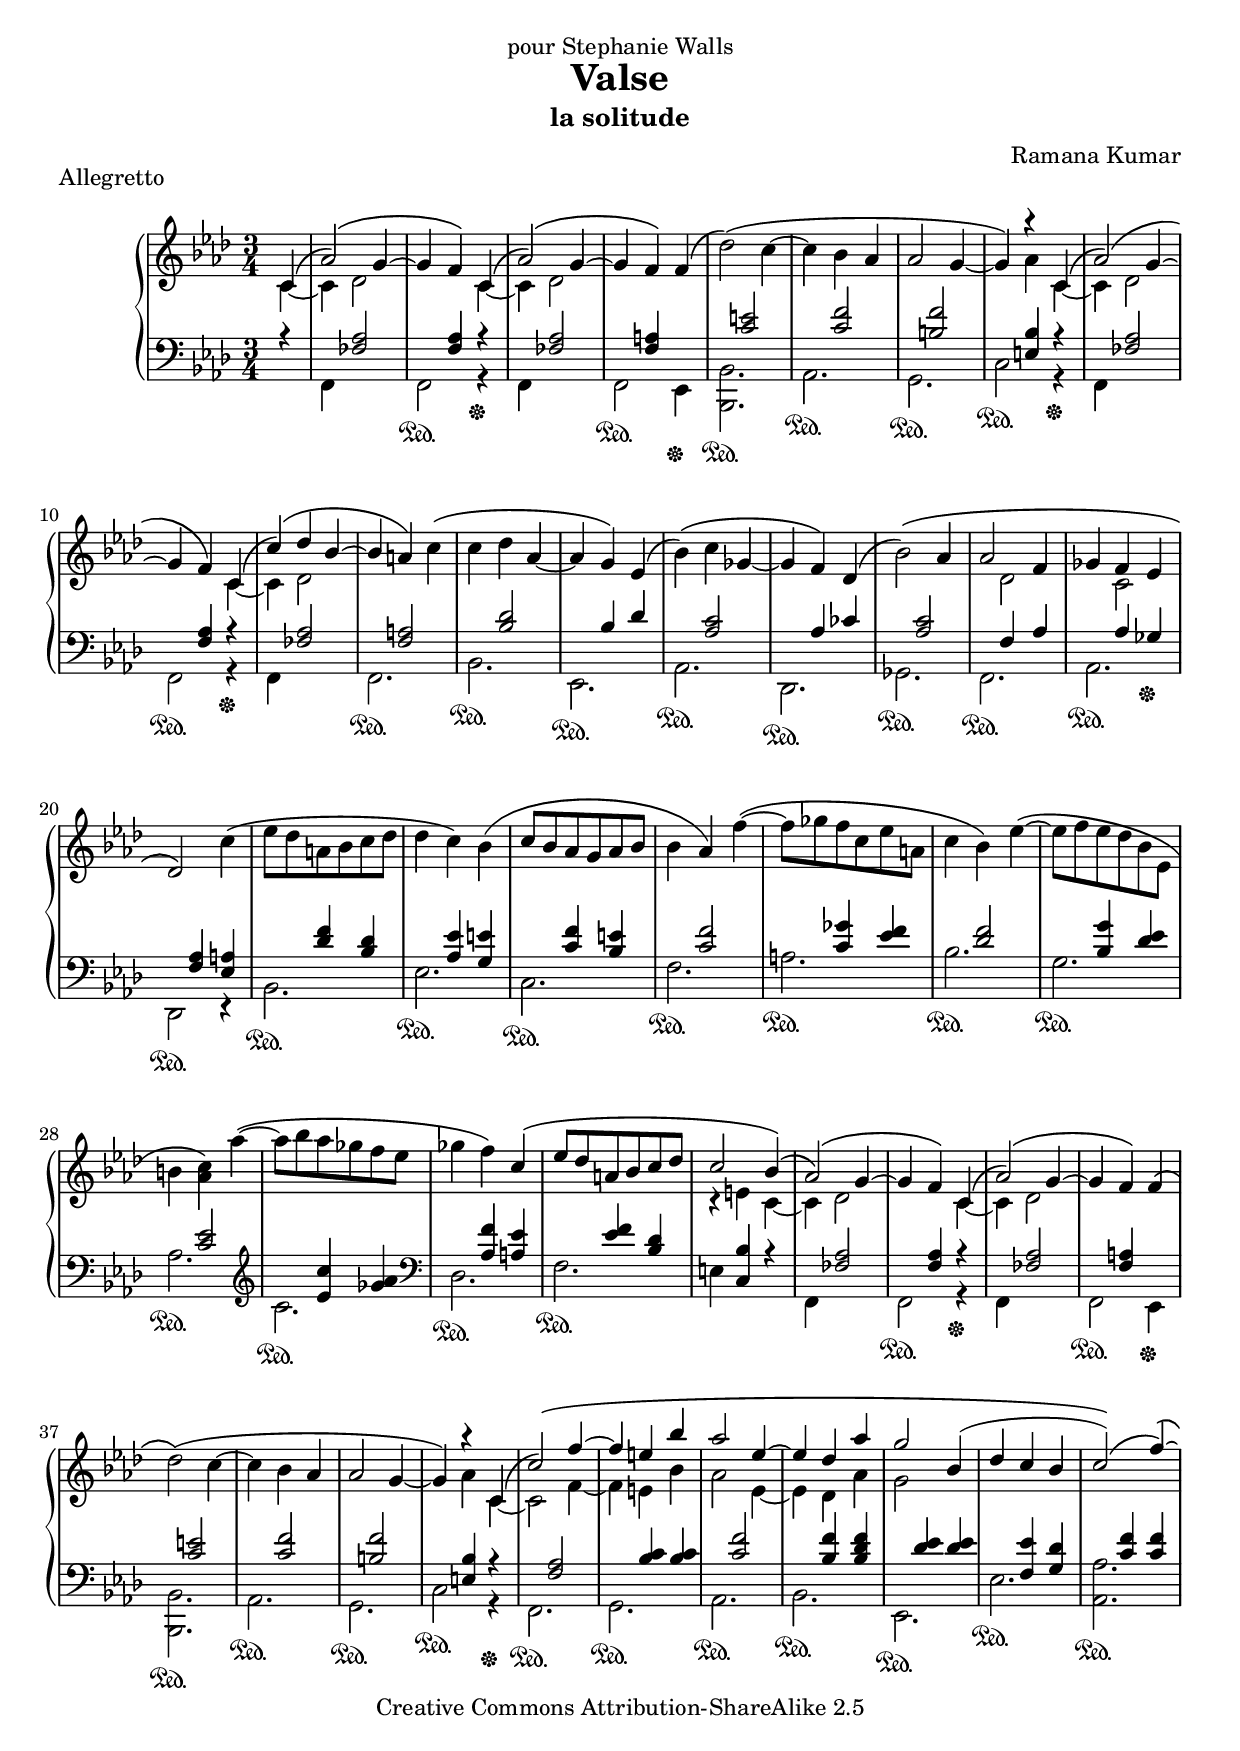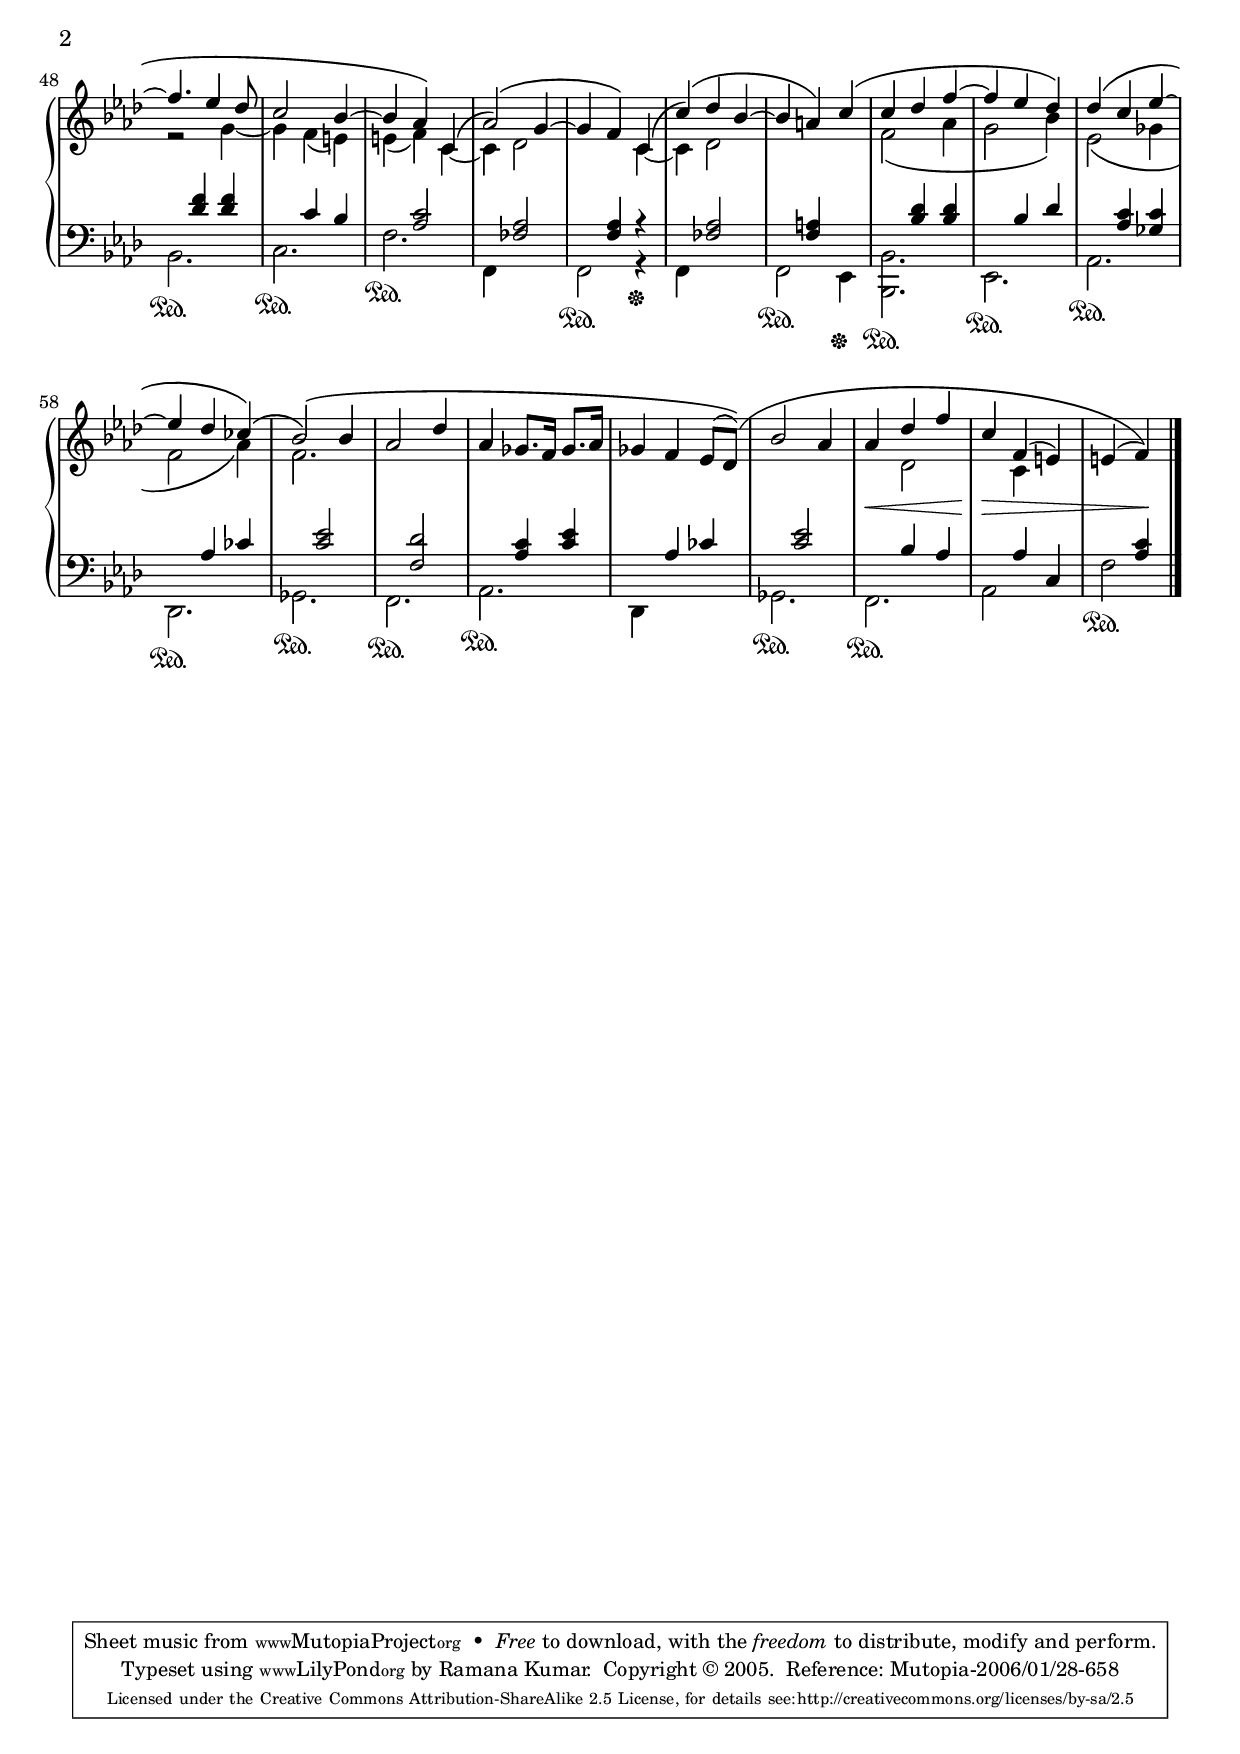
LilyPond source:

\version "2.6.5"

\header {
	title = "Valse"
	subtitle = "la solitude"
	composer = "Ramana Kumar"
	date = "2002"
	piece = "Allegretto"
	dedication = "pour Stephanie Walls"
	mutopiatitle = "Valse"
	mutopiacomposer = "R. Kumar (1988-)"
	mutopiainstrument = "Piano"
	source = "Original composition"
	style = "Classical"
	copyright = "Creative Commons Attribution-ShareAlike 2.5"
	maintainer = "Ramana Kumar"
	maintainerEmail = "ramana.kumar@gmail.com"
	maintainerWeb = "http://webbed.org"
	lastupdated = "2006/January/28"

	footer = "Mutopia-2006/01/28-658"
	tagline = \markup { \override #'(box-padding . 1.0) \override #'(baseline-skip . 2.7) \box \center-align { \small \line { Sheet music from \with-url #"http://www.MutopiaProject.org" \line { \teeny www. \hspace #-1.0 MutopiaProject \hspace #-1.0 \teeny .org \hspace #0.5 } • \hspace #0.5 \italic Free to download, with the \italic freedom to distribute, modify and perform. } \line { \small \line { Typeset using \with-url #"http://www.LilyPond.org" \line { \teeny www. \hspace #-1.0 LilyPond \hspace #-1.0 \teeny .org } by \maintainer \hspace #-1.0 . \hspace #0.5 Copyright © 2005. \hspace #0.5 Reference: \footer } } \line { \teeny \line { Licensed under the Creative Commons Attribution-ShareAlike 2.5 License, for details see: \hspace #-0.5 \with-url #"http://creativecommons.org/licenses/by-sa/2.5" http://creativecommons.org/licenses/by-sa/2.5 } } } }
}

\score {
	\context PianoStaff <<
		\context Staff = right <<
			\clef treble
			\key f \minor
			\time 3/4
			{
				\partial 4*1 << {\phrasingSlurUp c'4\(} \\ {c'4 ~} >> |
				<< {aes'2\)\( g'4 ~} \\ {c'4 des'2} >> |
				<< {g'4 f'\) c'4\(} \\ {s2 c'4 ~} >> |
				<< {aes'2\)\( g'4 ~} \\ {c'4 des'2} >> |
				<< {g'4 f'\)} \\ {s2} >> f'4\( |
				des''2\)\( c''4 ~ |
				c''4 bes' aes' |
				aes'2 g'4 ~ |
				g'4\) << {\phrasingSlurUp r4 c'4\(} \\ {aes' c' ~} >> |
				<< {aes'2\)\( g'4 ~} \\ {c'4 des'2} >> |
				<< {g'4 f'\) c'4\(} \\ {s2 c'4 ~} >> |
				<< {c''4\)\( des'' bes' ~} \\ {c'4 des'2} >> |
				<< {bes'4 a'\)} \\ {s2} >> c''4\( |
				c''4 des'' aes' ~ |
				aes' g'\) ees'\( |
				bes'4\)\( c'' ges' ~ |
				ges'4 f'\) des'\( |
				bes'2\)\( aes'4 |
				<< {aes'2 f'4} \\ {s4 des'2} >> |
				ges'4 << {f'4 ees'} \\ {c'2} >> |
				des'2\) c''4\( |
				ees''8 des'' a' bes' c'' des'' |
				des''4 c''\) bes'\( |
				c''8 bes' aes' g' aes' bes' |
				bes'4 aes'\) f'' ~\( |
				f''8 ges'' f'' c'' ees'' a' |
				c''4 bes'\) ees'' ~\( |
				ees''8 f'' ees'' des'' bes' ees' |
				b'4 <aes' c''>\) aes'' ~\( |
				aes''8 bes'' aes'' ges'' f'' ees'' |
				ges''4 f''\) << {\phrasingSlurUp c''\(} \\ {s4} >> |
				<< {ees''8 des'' a' bes' c'' des''} \\ {s2.} >> |
				<< {c''2 bes'4\)\(} \\ {r4 e' c' ~} >> |
				<< {aes'2\)\( g'4 ~} \\ {c'4 des'2 } >>|
				<< {g'4 f'\) c'4\(} \\ {s2 c'4 ~} >> |
				<< {aes'2\)\( g'4 ~} \\ {c'4 des'2} >> |
				<< {g'4 f'\)} \\ {s2} >> f'4\( |
				des''2\)\( c''4 ~ |
				c''4 bes' aes' |
				aes'2 g'4 ~ |
				g'4\) << {r4 \phrasingSlurUp  c'4\(} \\ {aes' c' ~} >> |
				<< {c''2\)\( f''4 ~} \\ {c'2 f'4 ~} >> |
				<< {f''4 e'' bes''} \\ {f'4 e' bes'} >> |
				<< {aes''2 ees''4 ~} \\ {aes'2 ees'4 ~} >> |
				<< {ees''4 des'' aes''} \\ {ees'4 des' aes'} >> |
				<< {g''2 bes'4(} \\ {g'2 s4} >> |
				<< {des''4 c'' bes'} \\ {s2.} >> |
				<< {c''2)\)\( f''4 ~\)\(} \\ {s2.} >> |
				<< {f''4. ees''4 des''8} \\ {r2 g'4 ~} >> |
				<< {c''2 bes'4 ~} \\ {g'4 f'( e')} >> |
				<< {bes'4 aes'\) c'\(} \\ {e'4( f') c' ~} >> |
				<< {aes'2\)\( g'4 ~} \\ {c'4 des'2} >> |
				<< {g'4 f'\) c'4\(} \\ {s2 c'4 ~} >> |
				<< {c''4\)\( des'' bes' ~} \\ {c'4 des'2} >>|
				<< {bes'4 a'\) c''\(} \\ {s2.} >> |
				<< {c''4 des'' f'' ~} \\ {\phrasingSlurDown f'2\( aes'4} >> |
				<< {f''4 ees'' des''\)} \\ {g'2 bes'4\)} >> |
				<< {des''4\( c'' ees'' ~} \\ {ees'2\( ges'4} >> |
				<< {ees''4 des''4 ces''\)\(} \\ {f'2 aes'4\)}  >> |
				<< {bes'2\)\( bes'4} \\ {f'2.} >> |
				<< {aes'2 des''4} \\ {s2.} >> |
				<< {aes'4 ges'8. f'16 ges'8. aes'16} \\ {s2.} >> |
				<< {ges'4 f' ees'8( des')\)\(} \\ {s2.} >> |
				<< {bes'2 aes'4} \\ {s2.} >> |
				<< {\override DynamicLineSpanner #'padding = #2 aes'4\< des''4 f''} \\ {s4 des'2} >> |
				<< {c''4\!\> f'4( e')} \\ {s4 c' s} >> |
				\partial 4*2 << {e'4( f')\!\) \bar "|."} \\ {s2} >>
			}
		>>
		\context Staff = left <<
			\clef bass
			\key f \minor
			\time 3/4
			<< {
				\partial 4*1 r4 |
				s4 <fes aes>2 |
				s4 <f aes> r\sustainUp |
				s4 <fes aes>2 |
				s4 <f a> s\sustainUp |
				s4 <c' e'>2 |
				s4 <c' f'>2 |
				s4 <b f'>2 |
				s4 <e bes> r\sustainUp |
				s4 <fes aes>2 |
				s4 <f aes> r\sustainUp |
				s4 <fes aes>2 |
				s4 <f a>2 |
				s4 <bes des'>2 |
				s4 bes des' |
				s4 <aes c'>2 |
				s4 aes ces' |
				s4 <aes c'>2 |
				s4 f aes |
				s4 aes ges\sustainUp |
				s4 <f aes> <ees a> |
				s4 <des' f'> <bes des'> |
				s4 <aes ees'> <g e'> |
				s4 <c' f'> <bes e'> |
				s4 <c' f'>2 |
				s4 <c' ges'> <ees' f'> |
				s4 <des' f'>2 |
				s4 <bes g'> <des' ees'> |
				s4 <c' ees'>2 |
				\clef treble s4 <ees' c''> <ges' aes'> |
				\clef bass s4 <aes f'> <a ees'> |
				s4 <ees' f'> <bes des'> |
				s4 <c bes> r |
				s4 <fes aes>2 |
				s4 <f aes> r\sustainUp |
				s4 <fes aes>2 |
				s4 <f a> s\sustainUp |
				s4 <c' e'>2 |
				s4 <c' f'>2 |
				s4 <b f'>2 |
				s4 <e bes> r\sustainUp |
				s4 <f aes>2 |
				s4 <bes c'> <bes c'> |
				s4 <c' f'>2 |
				s4 <bes f'> <bes des' f'> |
				s4 <des' ees'> <des' ees'> |
				s4 <f ees'> <g des'> |
				s4 <c' f'> <c' f'> |
				s4 <des' f'> <des' f'> |
				s4 c' bes |
				s4 <aes c'>2 |
				s4 <fes aes>2 |
				s4 <f aes> r\sustainUp |
				s4 <fes aes>2 |
				s4 <f a> s\sustainUp |
				s4 <bes des'> <bes des'> |
				s4 bes des' |
				s4 <aes c'> <ges c'> |
				s4 aes ces' |
				s4 <c' ees'>2 |
				s4 <f des'>2 |
				s4 <aes c'> <c' ees'> |
				s4 aes ces' |
				s4 <c' ees'>2 |
				s4 bes aes |
				s4 aes c
				\partial 4*2 s4 <aes c'> \bar "|."
			} \\
			{
				\partial 4*1 s4 |
				f,4 s2 |
				f,2\sustainDown r4 |
				f,4 s2 |
				f,2\sustainDown ees,4 |
				<bes,, bes,>2.\sustainDown |
				aes,2.\sustainDown |
				g,2.\sustainDown |
				c2\sustainDown r4 |
				f,4 s2 |
				f,2\sustainDown r4 |
				f,4 s2 |
				f,2.\sustainDown |
				bes,2.\sustainDown |
				ees,2.\sustainDown |
				aes,2.\sustainDown |
				des,2.\sustainDown |
				ges,2.\sustainDown |
				f,2.\sustainDown |
				aes,2.\sustainDown |
				des,2\sustainDown r4 |
				bes,2.\sustainDown |
				ees2.\sustainDown |
				c2.\sustainDown |
				f2.\sustainDown |
				a2.\sustainDown |
				bes2.\sustainDown |
				g2.\sustainDown |
				aes2.\sustainDown |
				c'2.\sustainDown |
				des2.\sustainDown |
				f2.\sustainDown |
				e4 s2 |
				f,4 s2 |
				f,2\sustainDown r4 |
				f,4 s2 |
				f,2\sustainDown ees,4 |
				<bes,, bes,>2.\sustainDown |
				aes,2.\sustainDown |
				g,2.\sustainDown |
				c2\sustainDown r4 |
				f,2.\sustainDown |
				g,2.\sustainDown |
				aes,2.\sustainDown |
				bes,2.\sustainDown |
				ees,2.\sustainDown |
				ees2.\sustainDown |
				<aes, aes>2.\sustainDown |
				bes,2.\sustainDown |
				c2.\sustainDown |
				f2.\sustainDown |
				f,4 s2 |
				f,2\sustainDown r4 |
				f,4 s2 |
				f,2\sustainDown ees,4 |
				<bes,, bes,>2.\sustainDown |
				ees,2.\sustainDown |
				aes,2.\sustainDown |
				des,2.\sustainDown |
				ges,2.\sustainDown |
				f,2.\sustainDown |
				aes,2.\sustainDown |
				des,4 s2 |
				ges,2.\sustainDown
				f,2.\sustainDown |
				aes,2 s4
				\partial 4*2 f2\sustainDown \bar "|."
			} >>
		>>
	>>
	\layout {
	}
	\midi {
		\tempo 4=92
		\context {
			\Voice
			\remove "Dynamic_performer"
			\remove "Span_dynamic_performer"
			\remove "Piano_pedal_performer"
		}
	}
}

